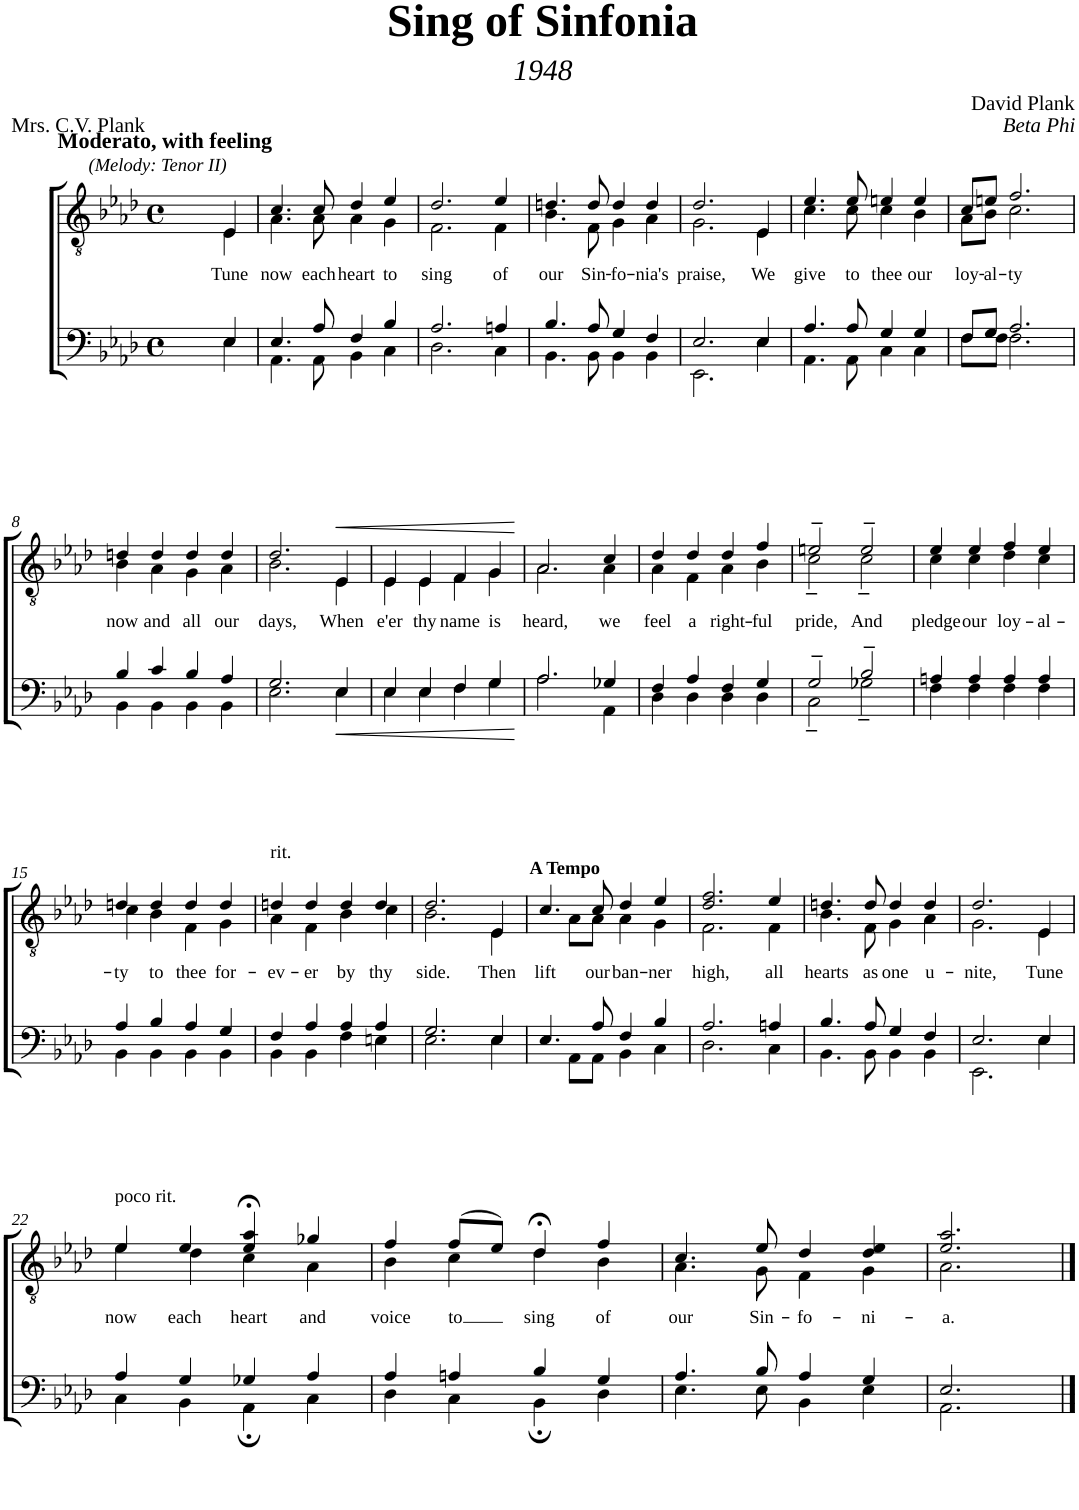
**kern	**dynam	**kern	**text	**dynam
*part2	*part2	*part1	*part1	*part1
*staff2	*staff2	*staff1	*staff1	*staff1
*I"Piano, ARIA Player	*	*I"Piano, ARIA Player	*	*
*I'Pno	*	*I'Pno	*	*
*clefF4	*	*clefGv2	*	*
*k[b-e-a-d-]	*	*k[b-e-a-d-]	*	*
*M4/4	*	*M4/4	*	*
*met(c)	*	*met(c)	*	*
=1	=1	=1	=1	=1
*^	*	*	*	*
!	!	!	!LO:TX:a:i:t=(Melody&colon; Tenor II)	!	!
!	!	!	!LO:TX:a:B:t=Moderato, with feeling	!	!
!	!	!	!	!LO:LY:b	!
*	*	*	*^	*	*
4E-/	4E-\	.	4E-/	4E-\	Tune	.
=2	=2	=2	=2	=2	=2	=2
!	!	!	!	!	!LO:LY:b	!
4.E-/	4.AA-\	.	4.c/	4.A-\	now	.
!	!	!	!	!	!LO:LY:b	!
8A-/	8AA-\	.	8c/	8A-\	each	.
!	!	!	!	!	!LO:LY:b	!
4F/	4BB-\	.	4d-/	4A-\	heart	.
!	!	!	!	!	!LO:LY:b	!
4B-/	4C\	.	4e-/	4G\	to	.
=3	=3	=3	=3	=3	=3	=3
!	!	!	!	!	!LO:LY:b	!
2.A-/	2.D-\	.	2.d-/	2.F\	sing	.
!	!	!	!	!	!LO:LY:b	!
4An/	4C\	.	4e-/	4F\	of	.
=4	=4	=4	=4	=4	=4	=4
!	!	!	!	!	!LO:LY:b	!
4.B-/	4.BB-\	.	4.dn/	4.B-\	our	.
!	!	!	!	!	!LO:LY:b	!
8A-/	8BB-\	.	8d/	8F\	Sin-	.
!	!	!	!	!	!LO:LY:b	!
4G/	4BB-\	.	4d/	4G\	-fo-	.
!	!	!	!	!	!LO:LY:b	!
4F/	4BB-\	.	4d/	4A-\	-nia's	.
=5	=5	=5	=5	=5	=5	=5
!	!	!	!	!	!LO:LY:b	!
2.E-/	2.EE-\	.	2.d-/	2.G\	praise,	.
!	!	!	!	!	!LO:LY:b	!
4E-/	4E-\	.	4E-/	4E-\	We	.
=6	=6	=6	=6	=6	=6	=6
!	!	!	!	!	!LO:LY:b	!
4.A-/	4.AA-\	.	4.e-/	4.c\	give	.
!	!	!	!	!	!LO:LY:b	!
8A-/	8AA-\	.	8e-/	8c\	to	.
!	!	!	!	!	!LO:LY:b	!
4G/	4C\	.	4en/	4c\	thee	.
!	!	!	!	!	!LO:LY:b	!
4G/	4C\	.	4e/	4B-\	our	.
=7	=7	=7	=7	=7	=7	=7
!	!	!	!	!	!LO:LY:b	!
8F/L	8F\L	.	8c/L	8A-\L	loy-	.
!	!	!	!	!	!LO:LY:b	!
8G/J	8F\J	.	8en/J	8B-\J	-al-	.
!	!	!	!	!	!LO:LY:b	!
2.A-/	2.F\	.	2.f/	2.c\	-ty	.
!!LO:LB:g=z	!!
=8	=8	=8	=8	=8	=8	=8
!	!	!	!	!	!LO:LY:b	!
4B-/	4BB-\	.	4dn/	4B-\	now	.
!	!	!	!	!	!LO:LY:b	!
4c/	4BB-\	.	4d/	4A-\	and	.
!	!	!	!	!	!LO:LY:b	!
4B-/	4BB-\	.	4d/	4G\	all	.
!	!	!	!	!	!LO:LY:b	!
4A-/	4BB-\	.	4d/	4A-\	our	.
=9	=9	=9	=9	=9	=9	=9
!	!	!	!	!	!LO:LY:b	!
2.G/	2.E-\	.	2.d-/	2.B-\	days,	.
!	!	!LO:HP:b	!	!	!LO:LY:b	!LO:HP:b
4E-/	4E-\	<	4E-/	4E-\	When	<
=10	=10	=10	=10	=10	=10	=10
!	!	!	!	!	!LO:LY:b	!
4E-/	4E-\	.	4E-/	4E-\	e'er	.
!	!	!	!	!	!LO:LY:b	!
4E-/	4E-\	.	4E-/	4E-\	thy	.
!	!	!	!	!	!LO:LY:b	!
4F/	4F\	.	4F/	4F\	name	.
!	!	!	!	!	!LO:LY:b	!
4G/	4G\	.	4G/	4G\	is	.
*v	*v	*	*	*	*	*
*	*	*v	*v	*	*
.	[	.	.	[
=11	=11	=11	=11	=11
*^	*	*	*	*
!	!	!	!	!LO:LY:b	!
*	*	*	*^	*	*
2.A-/	2.A-\	.	2.A-/	2.A-\	heard,	.
!	!	!	!	!	!LO:LY:b	!
4G-X/	4AA-\	.	4c/	4A-\	we	.
=12	=12	=12	=12	=12	=12	=12
!	!	!	!	!	!LO:LY:b	!
4F/	4D-\	.	4d-/	4A-\	feel	.
!	!	!	!	!	!LO:LY:b	!
4A-/	4D-\	.	4d-/	4F\	a	.
!	!	!	!	!	!LO:LY:b	!
4F/	4D-\	.	4d-/	4A-\	right-	.
!	!	!	!	!	!LO:LY:b	!
4G/	4D-\	.	4f/	4B-\	-ful	.
=13	=13	=13	=13	=13	=13	=13
!	!	!	!	!	!LO:LY:b	!
2G~/	2C~\	.	2en~/	2c~\	pride,	.
!	!	!	!	!	!LO:LY:b	!
2B-~/	2G-X~\	.	2e~/	2c~\	And	.
=14	=14	=14	=14	=14	=14	=14
!	!	!	!	!	!LO:LY:b	!
4An/	4F\	.	4e-/	4c\	pledge	.
!	!	!	!	!	!LO:LY:b	!
4A/	4F\	.	4e-/	4c\	our	.
!	!	!	!	!	!LO:LY:b	!
4A/	4F\	.	4f/	4d-\	loy-	.
!	!	!	!	!	!LO:LY:b	!
4A/	4F\	.	4e-/	4c\	-al-	.
!!LO:LB:g=z	!!
=15	=15	=15	=15	=15	=15	=15
!	!	!	!	!	!LO:LY:b	!
4A-/	4BB-\	.	4dn/	4c\	-ty	.
!	!	!	!	!	!LO:LY:b	!
4B-/	4BB-\	.	4d/	4B-\	to	.
!	!	!	!	!	!LO:LY:b	!
4A-/	4BB-\	.	4d/	4F\	thee	.
!	!	!	!	!	!LO:LY:b	!
4G/	4BB-\	.	4d/	4G\	for-	.
=16	=16	=16	=16	=16	=16	=16
!	!	!	!LO:TX:a:t=rit.	!	!	!
!	!	!	!	!	!LO:LY:b	!
4F/	4BB-\	.	4dn/	4A-\	-ev-	.
!	!	!	!	!	!LO:LY:b	!
4A-/	4BB-\	.	4d/	4F\	-er	.
!	!	!	!	!	!LO:LY:b	!
4A-/	4F\	.	4d/	4B-\	by	.
!	!	!	!	!	!LO:LY:b	!
4A-/	4En\	.	4d/	4c\	thy	.
=17	=17	=17	=17	=17	=17	=17
!	!	!	!	!	!LO:LY:b	!
2.G/	2.E-\	.	2.d-/	2.B-\	side.	.
!	!	!	!	!	!LO:LY:b	!
4E-/	4E-\	.	4E-/	4E-\	Then	.
=18	=18	=18	=18	=18	=18	=18
!	!	!	!LO:TX:a:B:t=A Tempo	!	!	!
!	!	!	!	!	!LO:LY:b	!
4.E-/	4ryy	.	4.c/	4ryy	lift	.
.	8AA-\L	.	.	8A-\L	.	.
!	!	!	!	!	!LO:LY:b	!
8A-/	8AA-\J	.	8c/	8A-\J	our	.
!	!	!	!	!	!LO:LY:b	!
4F/	4BB-\	.	4d-/	4A-\	ban-	.
!	!	!	!	!	!LO:LY:b	!
4B-/	4C\	.	4e-/	4G\	-ner	.
=19	=19	=19	=19	=19	=19	=19
!	!	!	!	!	!LO:LY:b	!
2.A-/	2.D-\	.	2.d-/ 2.f/	2.F\	high,	.
!	!	!	!	!	!LO:LY:b	!
4An/	4C\	.	4e-/	4F\	all	.
=20	=20	=20	=20	=20	=20	=20
!	!	!	!	!	!LO:LY:b	!
4.B-/	4.BB-\	.	4.dn/	4.B-\	hearts	.
!	!	!	!	!	!LO:LY:b	!
8A-/	8BB-\	.	8d/	8F\	as	.
!	!	!	!	!	!LO:LY:b	!
4G/	4BB-\	.	4d/	4G\	one	.
!	!	!	!	!	!LO:LY:b	!
4F/	4BB-\	.	4d/	4A-\	u-	.
=21	=21	=21	=21	=21	=21	=21
!	!	!	!	!	!LO:LY:b	!
2.E-/	2.EE-\	.	2.d-/	2.G\	-nite,	.
!	!	!	!	!	!LO:LY:b	!
4E-/	4E-\	.	4E-/	4E-\	Tune	.
!!LO:LB:g=z	!!
=22	=22	=22	=22	=22	=22	=22
!	!	!	!LO:TX:a:t=poco rit.	!	!	!
!	!	!	!	!	!LO:LY:b	!
4A-/	4C\	.	4e-/	4e-\	now	.
!	!	!	!	!	!LO:LY:b	!
4G/	4BB-\	.	4e-/	4d-\	each	.
!	!	!	!	!	!LO:LY:b	!
4G-X/	4AA-;\	.	4e-/;< 4a-/;<	4c\	heart	.
!	!	!	!	!	!LO:LY:b	!
4A-/	4C\	.	4g-X/	4A-\	and	.
=23	=23	=23	=23	=23	=23	=23
!	!	!	!	!	!LO:LY:b	!
4A-/	4D-\	.	4f/	4B-\	voice	.
!	!	!	!	!	!LO:LY:b	!
4An/	4C\	.	(8f/L	4c\	to	.
.	.	.	8e-/J)	.	.	.
!	!	!	!	!	!LO:LY:b	!
4B-/	4BB-;\	.	4d-;</	4d-\	sing	.
!	!	!	!	!	!LO:LY:b	!
4G/	4D-\	.	4f/	4B-\	of	.
=24	=24	=24	=24	=24	=24	=24
!	!	!	!	!	!LO:LY:b	!
4.A-/	4.E-\	.	4.c/	4.A-\	our	.
!	!	!	!	!	!LO:LY:b	!
8B-/	8E-\	.	8e-/	8G\	Sin-	.
!	!	!	!	!	!LO:LY:b	!
4A-/	4BB-\	.	4d-/	4F\	-fo-	.
!	!	!	!	!	!LO:LY:b	!
4G/	4E-\	.	4d-/ 4e-/	4G\	-ni-	.
=25	=25	=25	=25	=25	=25	=25
!	!	!	!	!	!LO:LY:b	!
2.E-/	2.AA-\	.	2.e-/ 2.a-/	2.A-\	-a.	.
*v	*v	*	*	*	*	*
*	*	*v	*v	*	*
==	==	==	==	==
*-	*-	*-	*-	*-
